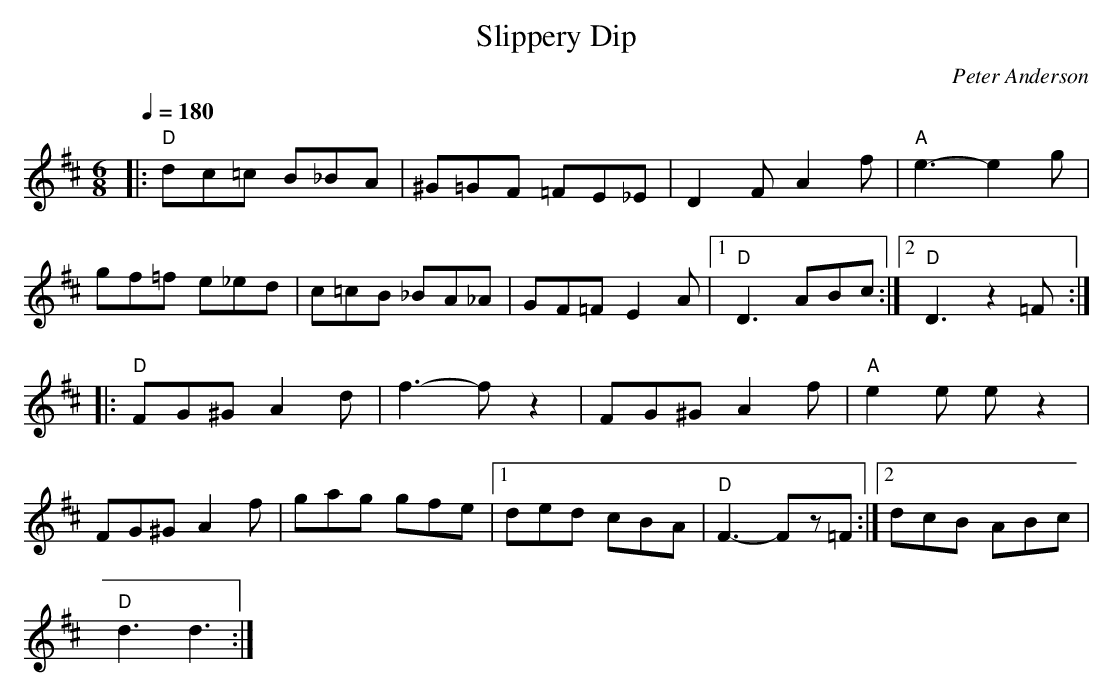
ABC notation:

X:1
T: Slippery Dip
C: Peter Anderson
L: 1/8
Q: 1/4=180
M: 6/8
K: D
|:"D"dc=c B_BA |^G=GF =FE_E |D2F A2f |"A"e3- e2g |
gf=f e_ed |c=cB _BA_A |GF=F E2A |1"D"D3 ABc :|2"D"D3 z2=F ::
"D"FG^G A2d |f3- fz2 |FG^G A2f |"A"e2e ez2 |
FG^G A2f |gag gfe |1ded cBA |"D"F3- Fz=F :|2dcB ABc |
"D"d3 d3 :|
